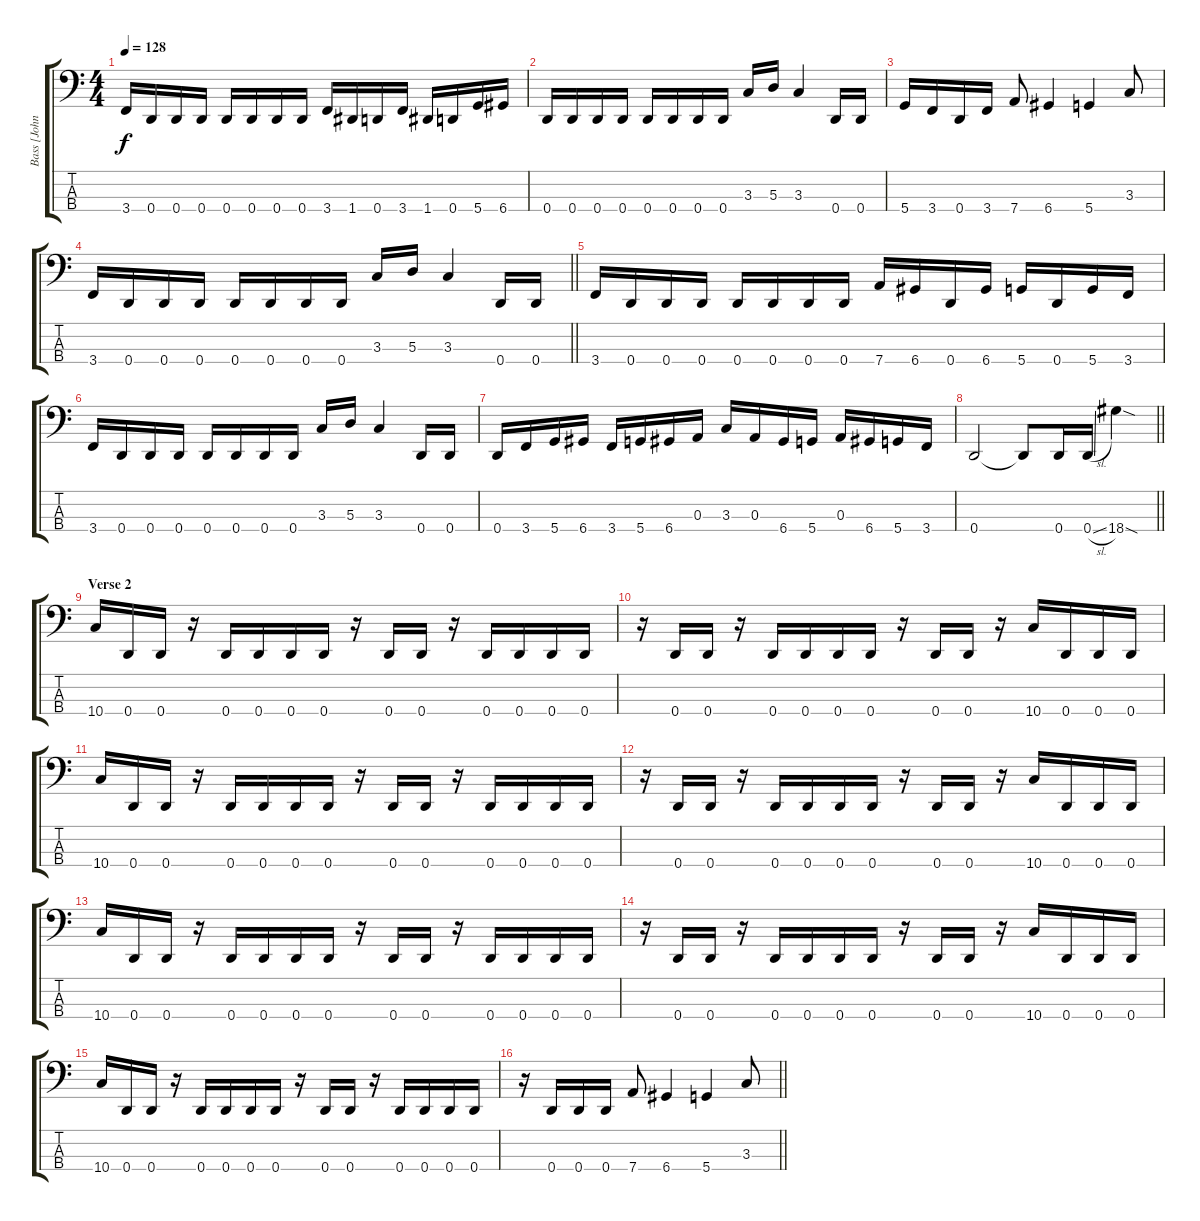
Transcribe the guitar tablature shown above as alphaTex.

\track ("Bass [John Campbell]" "Bass [John") {instrument electricbassfinger}
\staff {score tabs}
\tuning (G2 D2 A1 D1) {hide}
\ts (4 4)
\tempo 128
\clef f4
\ks c
3.4.16{dy f} 0.4.16 0.4.16 0.4.16 0.4.16 0.4.16 0.4.16 0.4.16 3.4.16 1.4.16 0.4.16 3.4.16 1.4.16 0.4.16 5.4.16 6.4.16 |
0.4.16 0.4.16 0.4.16 0.4.16 0.4.16 0.4.16 0.4.16 0.4.16 3.3.16 5.3.16 3.3.4 0.4.16 0.4.16 |
5.4.16 3.4.16 0.4.16 3.4.16 7.4.8 6.4.4 5.4.4 3.3.8 |
\barLineRight lightlight
3.4.16 0.4.16 0.4.16 0.4.16 0.4.16 0.4.16 0.4.16 0.4.16 3.3.16 5.3.16 3.3.4 0.4.16 0.4.16 |
3.4.16 0.4.16 0.4.16 0.4.16 0.4.16 0.4.16 0.4.16 0.4.16 7.4.16 6.4.16 0.4.16 6.4.16 5.4.16 0.4.16 5.4.16 3.4.16 |
3.4.16 0.4.16 0.4.16 0.4.16 0.4.16 0.4.16 0.4.16 0.4.16 3.3.16 5.3.16 3.3.4 0.4.16 0.4.16 |
0.4.16 3.4.16 5.4.16 6.4.16 3.4.16 5.4.16 6.4.16 0.3.16 3.3.16 0.3.16 6.4.16 5.4.16 0.3.16 6.4.16 5.4.16 3.4.16 |
\barLineRight lightlight
0.4.2 0.4{t}.8 0.4.16 0.4{sl}.16 18.4{sod}.4 |
\section ("" "Verse 2")
10.4.16 0.4.16 0.4.16 r.16 0.4.16 0.4.16 0.4.16 0.4.16 r.16 0.4.16 0.4.16 r.16 0.4.16 0.4.16 0.4.16 0.4.16 |
r.16 0.4.16 0.4.16 r.16 0.4.16 0.4.16 0.4.16 0.4.16 r.16 0.4.16 0.4.16 r.16 10.4.16 0.4.16 0.4.16 0.4.16 |
10.4.16 0.4.16 0.4.16 r.16 0.4.16 0.4.16 0.4.16 0.4.16 r.16 0.4.16 0.4.16 r.16 0.4.16 0.4.16 0.4.16 0.4.16 |
r.16 0.4.16 0.4.16 r.16 0.4.16 0.4.16 0.4.16 0.4.16 r.16 0.4.16 0.4.16 r.16 10.4.16 0.4.16 0.4.16 0.4.16 |
10.4.16 0.4.16 0.4.16 r.16 0.4.16 0.4.16 0.4.16 0.4.16 r.16 0.4.16 0.4.16 r.16 0.4.16 0.4.16 0.4.16 0.4.16 |
r.16 0.4.16 0.4.16 r.16 0.4.16 0.4.16 0.4.16 0.4.16 r.16 0.4.16 0.4.16 r.16 10.4.16 0.4.16 0.4.16 0.4.16 |
10.4.16 0.4.16 0.4.16 r.16 0.4.16 0.4.16 0.4.16 0.4.16 r.16 0.4.16 0.4.16 r.16 0.4.16 0.4.16 0.4.16 0.4.16 |
\barLineRight lightlight
r.16 0.4.16 0.4.16 0.4.16 7.4.8 6.4.4 5.4.4 3.3.8
